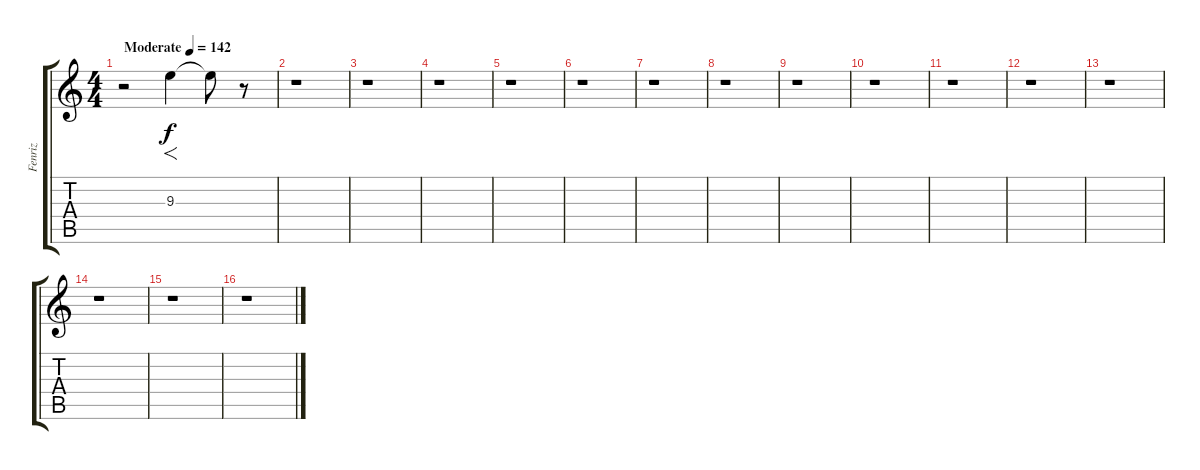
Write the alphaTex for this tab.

\track ("Fenriz" "Fenriz") {instrument overdrivenguitar}
\staff {score tabs}
\tuning (E4 B3 G3 D3 A2 E2) {hide}
\ts (4 4)
\tempo (142 "Moderate")
\clef g2
\ks c
r.2{dy f instrument overdrivenguitar} 9.3.4{f} 9.3{t}.8 r.8 |
r.1 |
r.1 |
r.1 |
r.1 |
r.1 |
r.1 |
r.1 |
r.1 |
r.1 |
r.1 |
r.1 |
r.1 |
r.1 |
r.1 |
r.1
